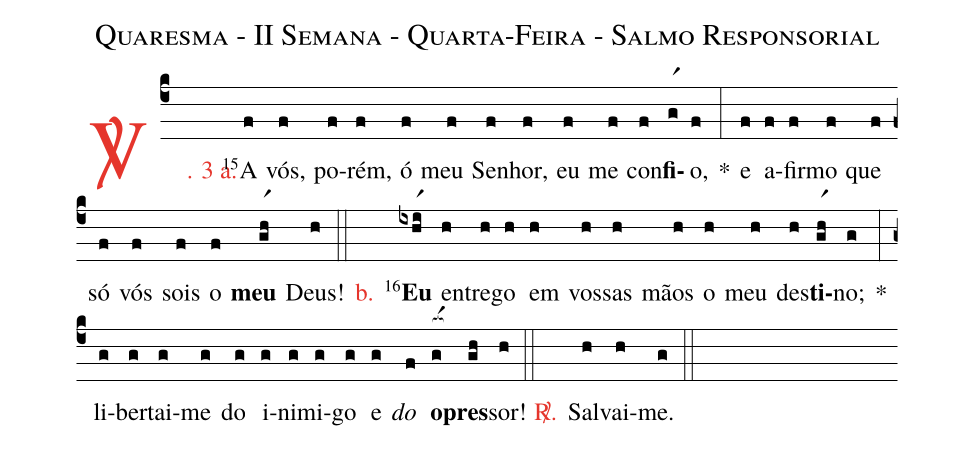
name: Quaresma - II Semana - Quarta-Feira - Salmo Responsorial;
%%
(c4)

<c><sp>V/</sp>. 3 a.</c>() <v>\VSup{15}</v>A(f) vós,(f) po(f)rém,(f) ó(f) meu(f) Se(f)nhor,(f) eu(f) me(f) con(f)<b>fi</b>(gr1)o,(f) *(:)
e(f) a(f)fir(f)mo(f) que(f) só(f) vós(f) sois(f) o(f) <b>meu</b>(gr1h) Deus!(h)

(::)

<nlba><c>b.</c>() <v>\VSup{16}</v><b>Eu</b></nlba>(ixhr1i) en(h)tre(h)go(h) em(h) vos(h)sas(h) mãos(h) o(h) meu(h) des(h)<b>ti</b>(gr1h)no;(g) *(:)
li(g)ber(g)tai-(g)me(g) do(g) i(g)ni(g)mi(g)go(g) e(g) <i>do</i>(f) <b>o</b>(g[ocba:1{])<b>pres</b>(gh[ocba:0}])sor!(h)

(::)

<nlba><c><sp>R/</sp>.</c>() Sal</nlba>(h)vai-(h)me.(g)

(::)
